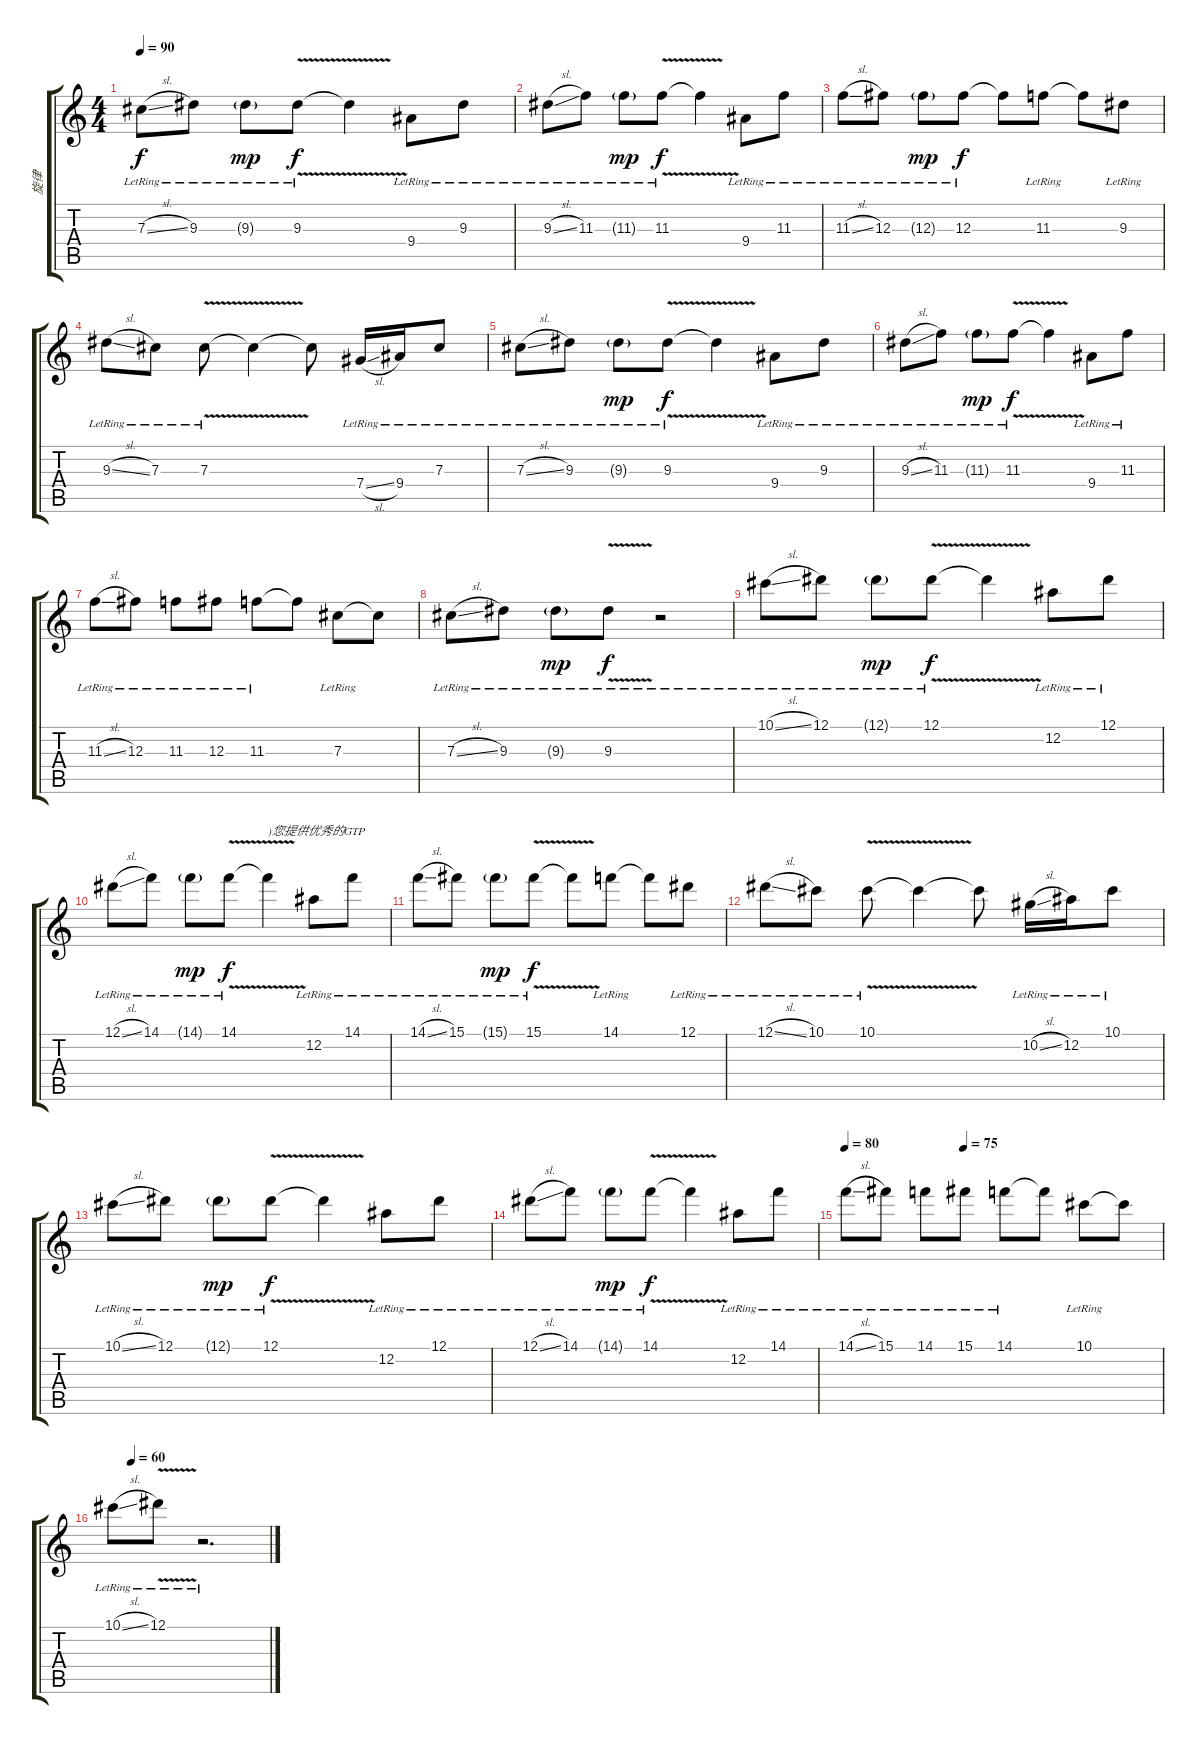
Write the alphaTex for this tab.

\track ("旋律" "旋律") {instrument acousticguitarnylon}
\staff {score tabs}
\tuning (Eb4 Bb3 Gb3 Db3 Ab2 Eb2) {hide}
\ts (4 4)
\tempo 90
\clef g2
\ks c
7.3{sl lr}.8{dy f} 9.3{lr}.8 9.3{g lr}.8{dy mp} 9.3{v lr}.8{dy f} 9.3{t}.4 9.4{lr}.8 9.3{lr}.8 |
9.3{sl lr}.8 11.3{lr}.8 11.3{g lr}.8{dy mp} 11.3{v lr}.8{dy f} 11.3{t}.4 9.4{lr}.8 11.3{lr}.8 |
11.3{sl lr}.8 12.3{lr}.8 12.3{g lr}.8{dy mp} 12.3{lr}.8{dy f} 12.3{t}.8 11.3{lr}.8 11.3{t}.8 9.3{lr}.8 |
9.3{sl lr}.8 7.3{lr}.8 7.3{v lr}.8 7.3{t}.4 7.3{t}.8 7.4{sl lr}.16 9.4{lr}.16 7.3{lr}.8 |
7.3{sl lr}.8 9.3{lr}.8 9.3{g lr}.8{dy mp} 9.3{v lr}.8{dy f} 9.3{t}.4 9.4{lr}.8 9.3{lr}.8 |
9.3{sl lr}.8 11.3{lr}.8 11.3{g lr}.8{dy mp} 11.3{v lr}.8{dy f} 11.3{t}.4 9.4{lr}.8 11.3{lr}.8 |
11.3{sl lr}.8 12.3{lr}.8 11.3{lr}.8 12.3{lr}.8 11.3{lr}.8 11.3{t}.8 7.3{lr}.8 7.3{t}.8 |
7.3{sl lr}.8 9.3{lr}.8 9.3{g lr}.8{dy mp} 9.3{v lr}.8{dy f} r.2 |
10.1{sl lr}.8 12.1{lr}.8 12.1{g lr}.8{dy mp} 12.1{v lr}.8{dy f} 12.1{t}.4 12.2{lr}.8 12.1{lr}.8 |
12.1{sl lr}.8 14.1{lr}.8 14.1{g lr}.8{dy mp} 14.1{v lr}.8{dy f} 14.1{t}.4{txt ")您提供优秀的GTP"} 12.2{lr}.8 14.1{lr}.8 |
14.1{sl lr}.8 15.1{lr}.8 15.1{g lr}.8{dy mp} 15.1{v lr}.8{dy f} 15.1{t}.8 14.1{lr}.8 14.1{t}.8 12.1{lr}.8 |
12.1{sl lr}.8 10.1{lr}.8 10.1{v lr}.8 10.1{t}.4 10.1{t}.8 10.2{sl lr}.16 12.2{lr}.16 10.1{lr}.8 |
10.1{sl lr}.8 12.1{lr}.8 12.1{g lr}.8{dy mp} 12.1{v lr}.8{dy f} 12.1{t}.4 12.2{lr}.8 12.1{lr}.8 |
12.1{sl lr}.8 14.1{lr}.8 14.1{g lr}.8{dy mp} 14.1{v lr}.8{dy f} 14.1{t}.4 12.2{lr}.8 14.1{lr}.8 |
\tempo 80
\tempo (75 0.375)
14.1{sl lr}.8 15.1{lr}.8 14.1{lr}.8 15.1{lr}.8 14.1{lr}.8 14.1{t}.8 10.1{lr}.8 10.1{t}.8 |
\tempo (60 0.125)
10.1{sl lr}.8 12.1{v lr}.8 r.2{d}
